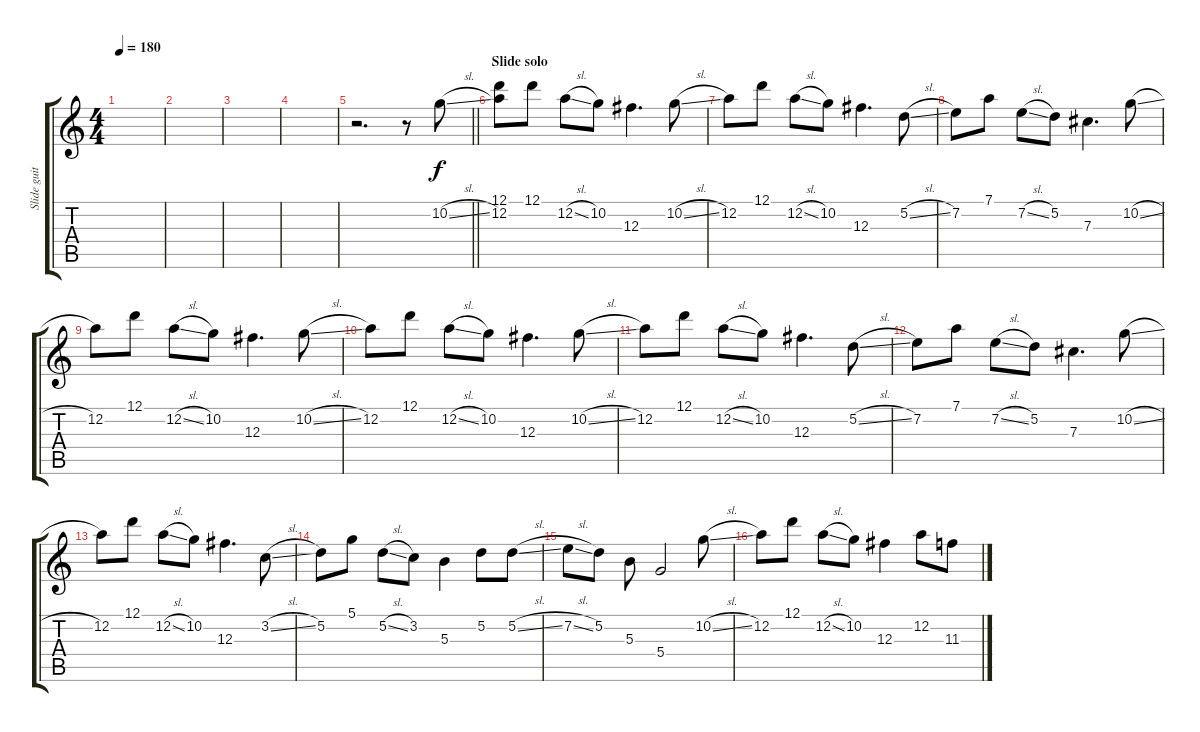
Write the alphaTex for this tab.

\track ("Slide guitar" "Slide guit") {instrument overdrivenguitar}
\staff {score tabs}
\tuning (D4 A3 Gb3 D3 A2 D2) {hide}
\ts (4 4)
\tempo 180
\clef g2
\ks c
|
|
|
|
\barLineRight lightlight
r.2{d} r.8 10.2{sl}.8 |
\section ("" "Slide solo")
(12.1 12.2).8 12.1.8 12.2{sl}.8 10.2.8 12.3.4{d} 10.2{sl}.8 |
12.2.8 12.1.8 12.2{sl}.8 10.2.8 12.3.4{d} 5.2{sl}.8 |
7.2.8 7.1.8 7.2{sl}.8 5.2.8 7.3.4{d} 10.2{sl}.8 |
12.2.8 12.1.8 12.2{sl}.8 10.2.8 12.3.4{d} 10.2{sl}.8 |
12.2.8 12.1.8 12.2{sl}.8 10.2.8 12.3.4{d} 10.2{sl}.8 |
12.2.8 12.1.8 12.2{sl}.8 10.2.8 12.3.4{d} 5.2{sl}.8 |
7.2.8 7.1.8 7.2{sl}.8 5.2.8 7.3.4{d} 10.2{sl}.8 |
12.2.8 12.1.8 12.2{sl}.8 10.2.8 12.3.4{d} 3.2{sl}.8 |
5.2.8 5.1.8 5.2{sl}.8 3.2.8 5.3.4 5.2.8 5.2{sl}.8 |
7.2{sl}.8 5.2.8 5.3.8 5.4.2 10.2{sl}.8 |
12.2.8 12.1.8 12.2{sl}.8 10.2.8 12.3.4 12.2.8 11.3{sl}.8
